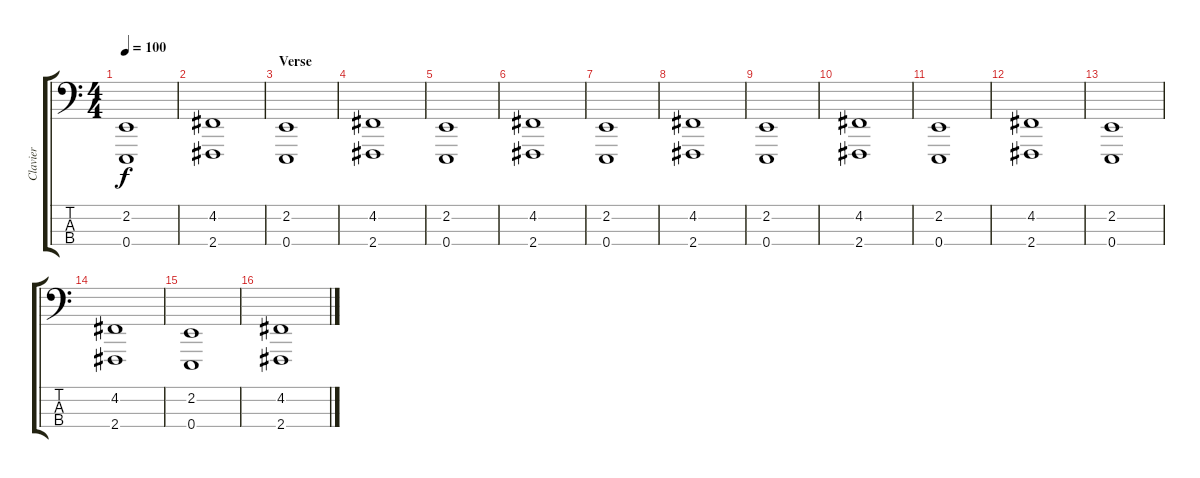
\track ("Clavier" "Clavier") {instrument synthstrings1}
\staff {score tabs}
\tuning (G2 D2 A1 E1) {hide}
\ts (4 4)
\tempo 100
\clef f4
\ks c
(2.2 0.4).1{dy f} |
(4.2 2.4).1 |
\section ("" "Verse")
(2.2 0.4).1 |
(4.2 2.4).1 |
(2.2 0.4).1 |
(4.2 2.4).1 |
(2.2 0.4).1 |
(4.2 2.4).1 |
(2.2 0.4).1 |
(4.2 2.4).1 |
(2.2 0.4).1 |
(4.2 2.4).1 |
(2.2 0.4).1 |
(4.2 2.4).1 |
(2.2 0.4).1 |
(4.2 2.4).1
